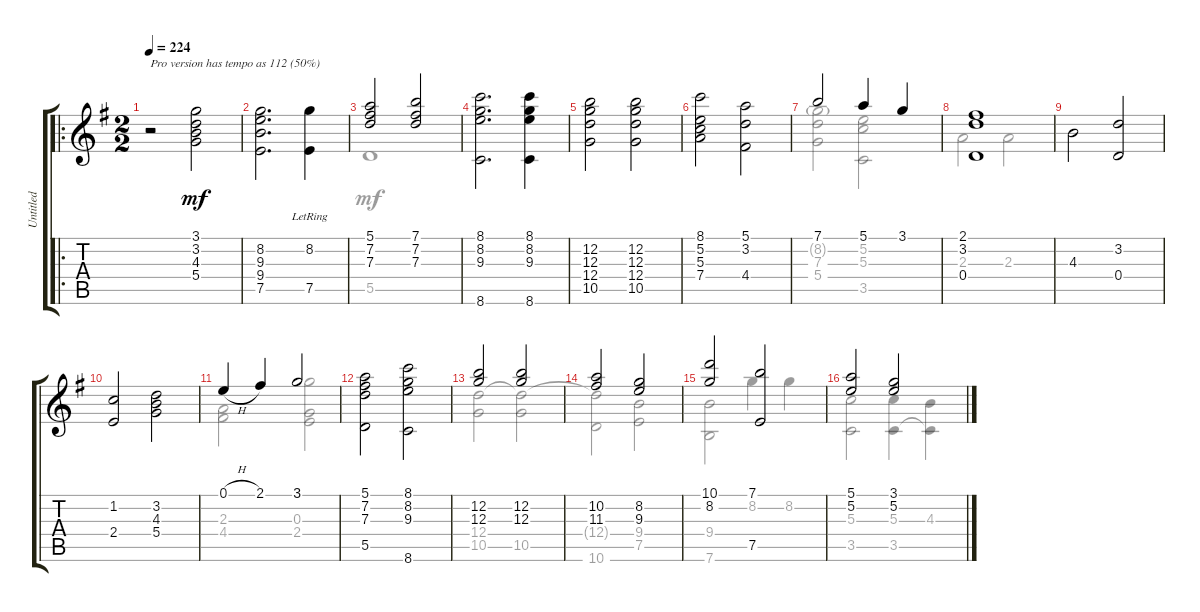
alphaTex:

\track ("Untitled" "Untitled") {instrument acousticguitarnylon}
\staff {score tabs}
\tuning (E4 B3 G3 D3 A2 E2) {hide}
\voice
\ro
\ts (2 2)
\section ("" "")
\tempo 224
\clef g2
\ks g
r.2{txt "Pro version has tempo as 112 (50%)" dy mf instrument acousticguitarnylon} (3.1 3.2 4.3 5.4).2 |
(8.2 9.3 9.4 7.5).2{d} (8.2{lr} 7.5{lr}).4 |
(5.1 7.2 7.3).2 (7.1 7.2 7.3).2 |
(8.1 8.2 9.3 8.6).2{d} (8.1 8.2 9.3 8.6).4 |
(12.2 12.3 12.4 10.5).2 (12.2 12.3 12.4 10.5).2 |
(8.1 5.2 5.3 7.4).2 (5.1 3.2 4.4).2 |
7.1.2 5.1.4 3.1.4 |
(2.1 3.2 0.4).1 |
4.3.2 (3.2 0.4).2 |
(1.2 2.4).2 (3.2 4.3 5.4).2 |
0.1{h}.4 2.1.4 3.1.2 |
(5.1 7.2 7.3 5.5).2 (8.1 8.2 9.3 8.6).2 |
(12.2 12.3).2 (12.2 12.3).2 |
(10.2 11.3).2 (8.2 9.3).2 |
(10.1 8.2).2 (7.1 7.5).2 |
(5.1 5.2).2 (3.1 5.2).2
\voice
\clef g2
\ottava regular
\simile none
\ks g
|
|
5.5.1 |
|
|
|
(8.2{g} 7.3 5.4).2 (5.2 5.3 3.5).2 |
2.3.2 2.3.2 |
|
|
(2.3 4.4).2 (3.1 0.3 2.4).2 |
|
(12.4 10.5).2 (12.4{t} 10.5).2 |
(12.4{t} 10.6).2 (9.4 7.5).2 |
(9.4 7.6).2 8.2.4 8.2.4 |
(5.3 3.5).2 (5.3 3.5).4 (4.3 3.5{t}).4
